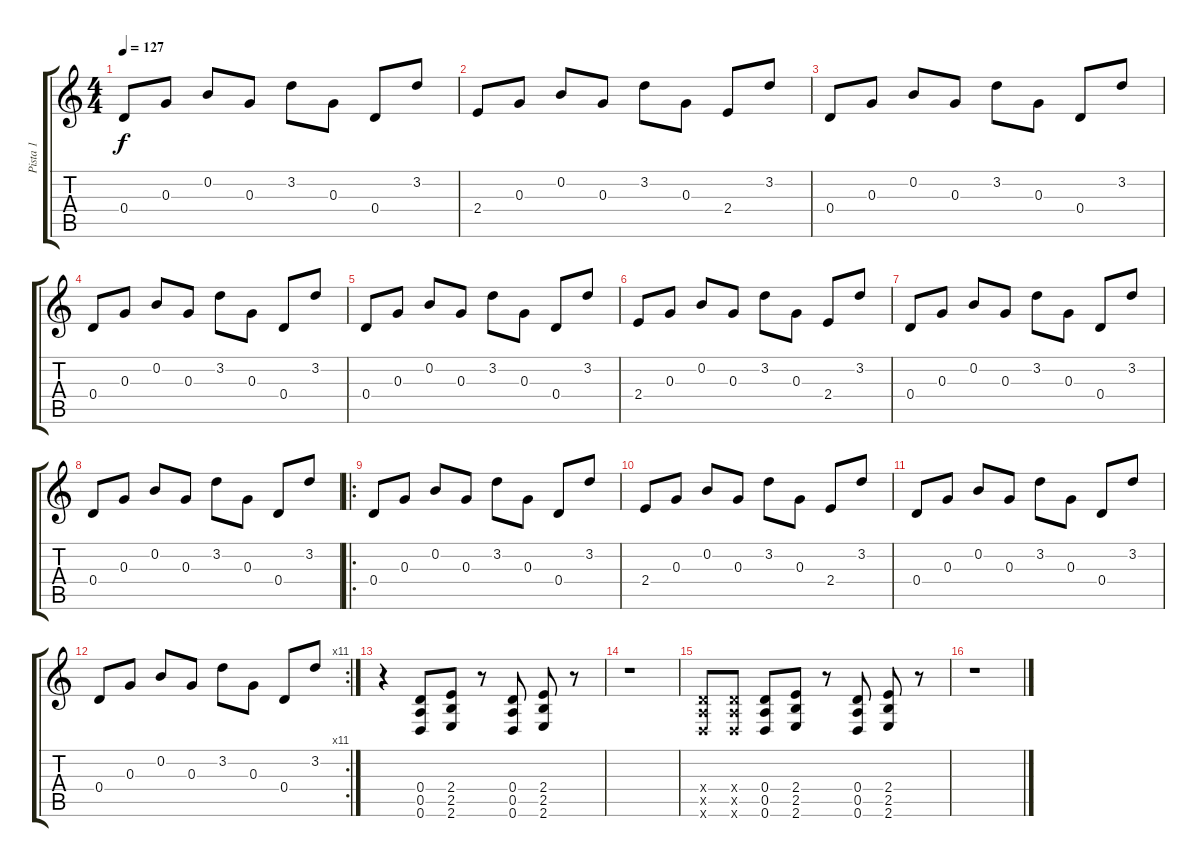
\track ("Pista 1" "Pista 1") {instrument electricguitarclean}
\staff {score tabs}
\tuning (E4 B3 G3 D3 A2 D2) {hide}
\ts (4 4)
\tempo 127
\clef g2
\ks c
0.4.8{dy f} 0.3.8 0.2.8 0.3.8 3.2.8 0.3.8 0.4.8 3.2.8 |
2.4.8 0.3.8 0.2.8 0.3.8 3.2.8 0.3.8 2.4.8 3.2.8 |
0.4.8 0.3.8 0.2.8 0.3.8 3.2.8 0.3.8 0.4.8 3.2.8 |
0.4.8 0.3.8 0.2.8 0.3.8 3.2.8 0.3.8 0.4.8 3.2.8 |
0.4.8 0.3.8 0.2.8 0.3.8 3.2.8 0.3.8 0.4.8 3.2.8 |
2.4.8 0.3.8 0.2.8 0.3.8 3.2.8 0.3.8 2.4.8 3.2.8 |
0.4.8 0.3.8 0.2.8 0.3.8 3.2.8 0.3.8 0.4.8 3.2.8 |
0.4.8 0.3.8 0.2.8 0.3.8 3.2.8 0.3.8 0.4.8 3.2.8 |
\ro
0.4.8{balance 0} 0.3.8 0.2.8 0.3.8 3.2.8 0.3.8 0.4.8 3.2.8 |
2.4.8 0.3.8 0.2.8 0.3.8 3.2.8 0.3.8 2.4.8 3.2.8 |
0.4.8 0.3.8 0.2.8 0.3.8 3.2.8 0.3.8 0.4.8 3.2.8 |
\rc 11
0.4.8 0.3.8 0.2.8 0.3.8 3.2.8 0.3.8 0.4.8 3.2.8 |
r.4{instrument distortionguitar} (0.4 0.5 0.6).8 (2.4 2.5 2.6).8 r.8 (0.4 0.5 0.6).8 (2.4 2.5 2.6).8 r.8 |
r.1 |
(0.4{x} 0.5{x} 0.6{x}).8 (0.4{x} 0.5{x} 0.6{x}).8 (0.4 0.5 0.6).8 (2.4 2.5 2.6).8 r.8 (0.4 0.5 0.6).8 (2.4 2.5 2.6).8 r.8 |
r.1
